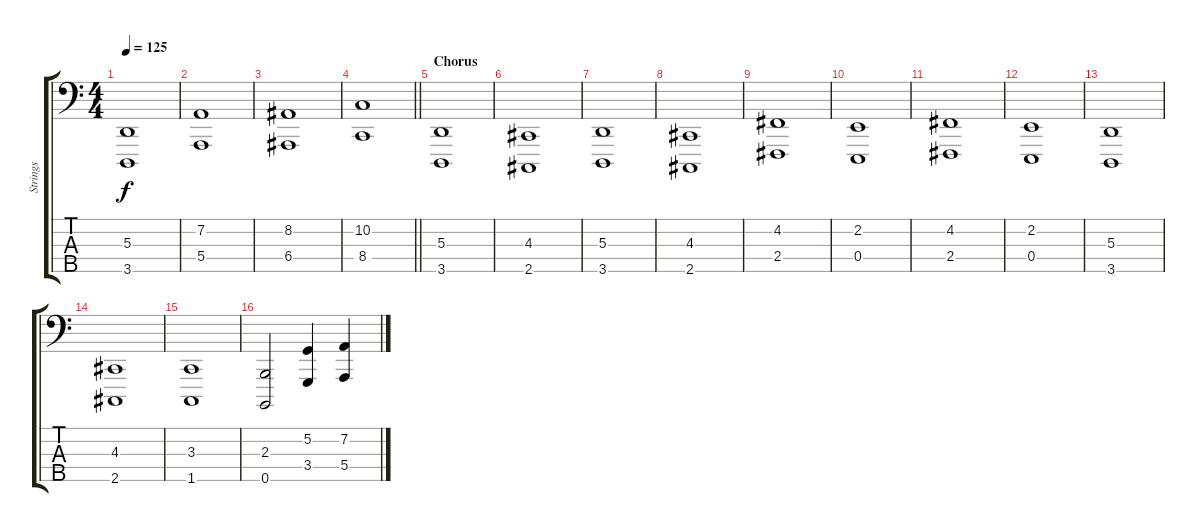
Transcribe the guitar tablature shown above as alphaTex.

\track ("Strings" "Strings") {instrument stringensemble1}
\staff {score tabs}
\tuning (G2 D2 A1 E1 B0) {hide}
\ts (4 4)
\tempo 125
\clef f4
\ks c
(5.3 3.5).1{dy f} |
(7.2 5.4).1 |
(8.2 6.4).1 |
\barLineRight lightlight
(10.2 8.4).1 |
\section ("" "Chorus ")
(5.3 3.5).1 |
(4.3 2.5).1 |
(5.3 3.5).1 |
(4.3 2.5).1 |
(4.2 2.4).1 |
(2.2 0.4).1 |
(4.2 2.4).1 |
(2.2 0.4).1 |
(5.3 3.5).1 |
(4.3 2.5).1 |
(3.3 1.5).1 |
(2.3 0.5).2 (5.2 3.4).4 (7.2 5.4).4
